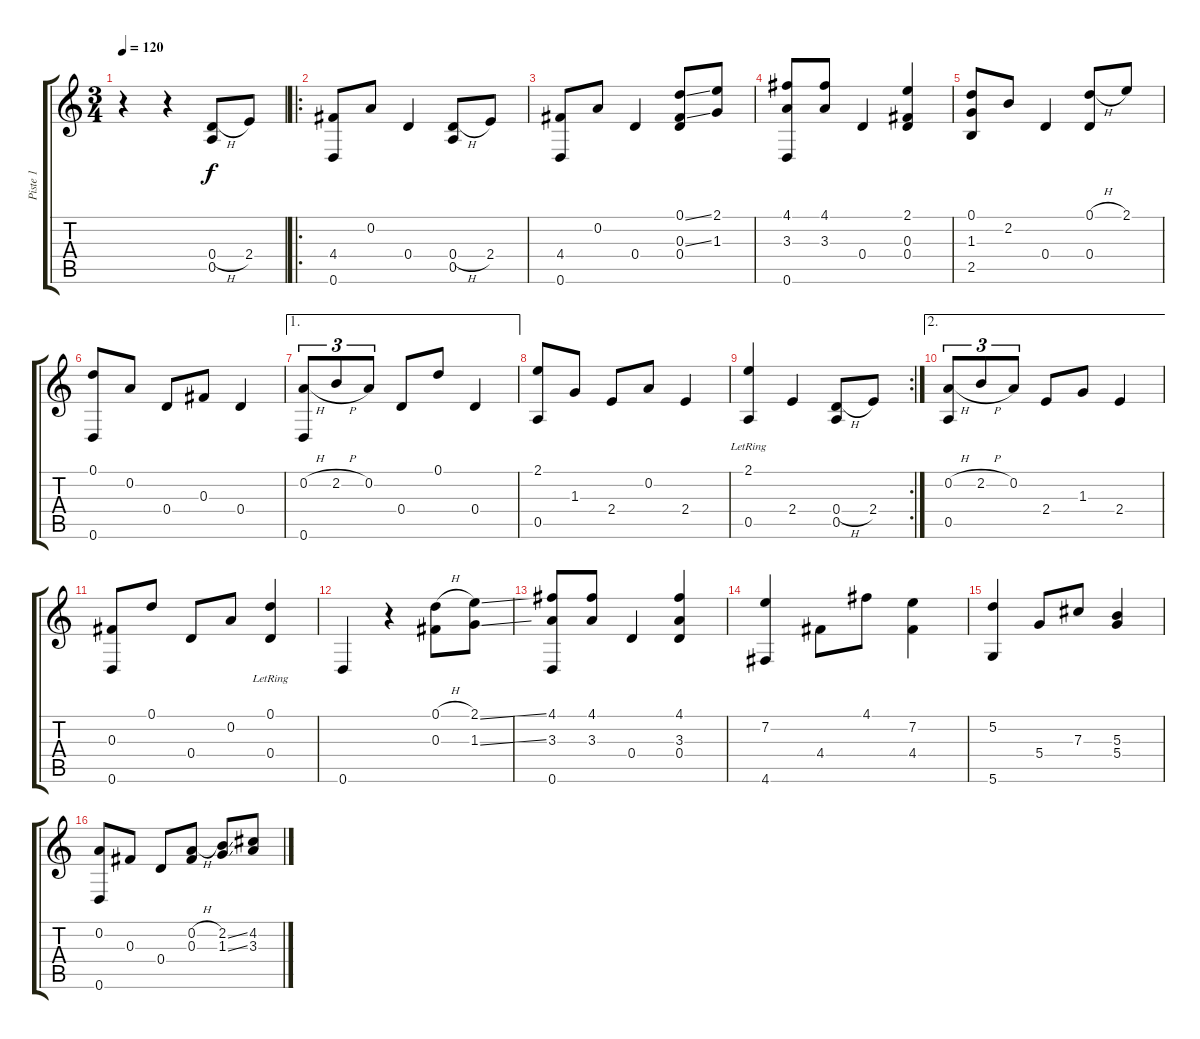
\track ("Piste 1" "Piste 1") {instrument acousticguitarnylon}
\staff {score tabs}
\tuning (D4 A3 Gb3 D3 A2 D2) {hide}
\ts (3 4)
\tempo 120
\clef g2
\ks c
r.4{dy f instrument acousticguitarnylon} r.4 (0.4{h} 0.5).8 2.4.8 |
\ro
(4.4 0.6).8 0.2.8 0.4.4 (0.4{h} 0.5).8 2.4.8 |
(4.4 0.6).8 0.2.8 0.4.4 (0.1{ss} 0.3{ss} 0.4).8 (2.1 1.3).8 |
(4.1 3.3 0.6).8 (4.1 3.3).8 0.4.4 (2.1 0.3 0.4).4 |
(0.1 1.3 2.5).8 2.2.8 0.4.4 (0.1{h} 0.4).8 2.1.8 |
(0.1 0.6).8 0.2.8 0.4.8 0.3.8 0.4.4 |
\ae 1
(0.2{h} 0.6).8{tu (3 2)} 2.2{h}.8{tu (3 2)} 0.2.8{tu (3 2)} 0.4.8 0.1.8 0.4.4 |
(2.1 0.5).8 1.3.8 2.4.8 0.2.8 2.4.4 |
\rc 2
(2.1{lr} 0.5).4 2.4.4 (0.4{h} 0.5).8 2.4.8 |
\ae 2
(0.2{h} 0.5).8{tu (3 2)} 2.2{h}.8{tu (3 2)} 0.2.8{tu (3 2)} 2.4.8 1.3.8 2.4.4 |
(0.3 0.6).8 0.1.8 0.4.8 0.2.8 (0.1{lr} 0.4).4 |
0.6.4 r.4 (0.1{h} 0.3).8 (2.1{ss} 1.3{ss}).8 |
(4.1 3.3 0.6).8 (4.1 3.3).8 0.4.4 (4.1 3.3 0.4).4 |
(7.2 4.6).4 4.4.8 4.1.8 (7.2 4.4).4 |
(5.2 5.6).4 5.4.8 7.3.8 (5.3 5.4).4 |
(0.2 0.6).8 0.3.8 0.4.8 (0.2{h} 0.3).8 (2.2{ss} 1.3{ss}).8 (4.2 3.3).8
